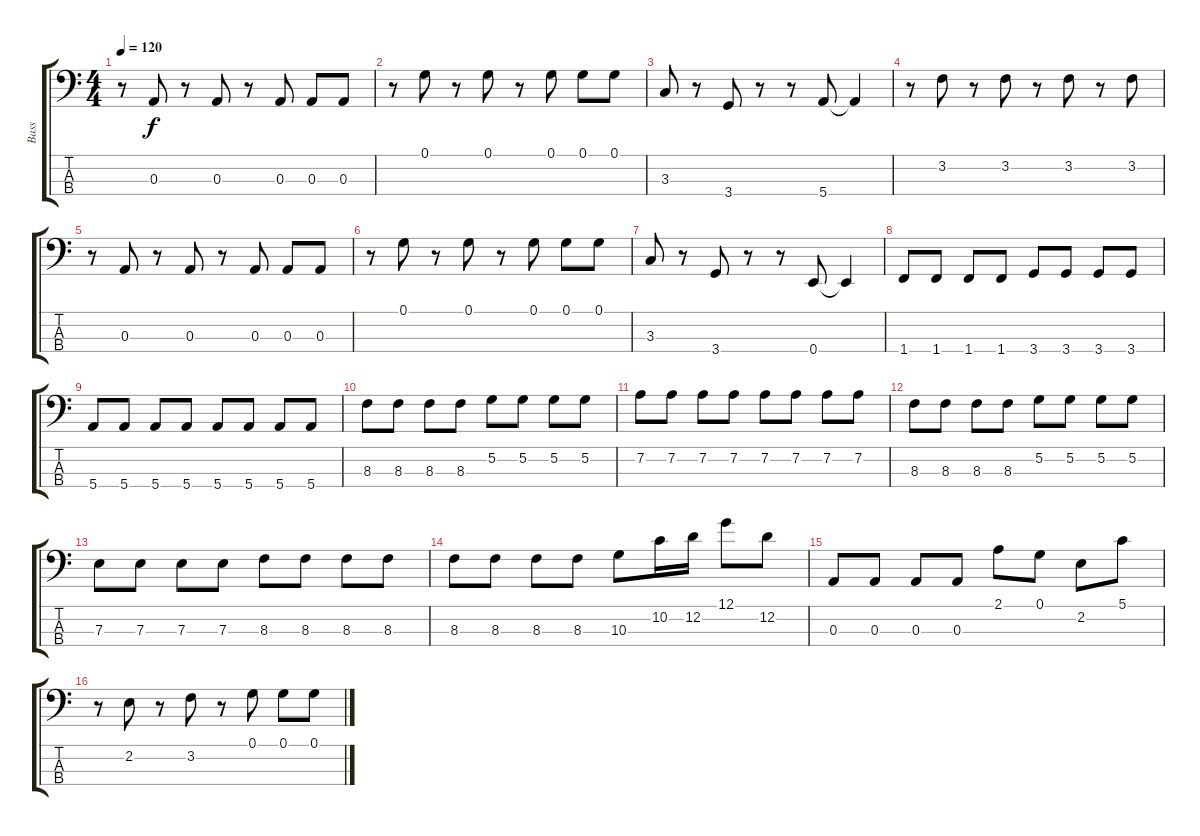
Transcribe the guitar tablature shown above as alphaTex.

\track ("Bass" "Bass") {instrument electricbasspick}
\staff {score tabs}
\tuning (G2 D2 A1 E1) {hide}
\ts (4 4)
\tempo 120
\clef f4
\ks c
r.8{dy f} 0.3.8 r.8 0.3.8 r.8 0.3.8 0.3.8 0.3.8 |
r.8 0.1.8 r.8 0.1.8 r.8 0.1.8 0.1.8 0.1.8 |
3.3.8 r.8 3.4.8 r.8 r.8 5.4.8 5.4{t}.4 |
r.8 3.2.8 r.8 3.2.8 r.8 3.2.8 r.8 3.2.8 |
r.8 0.3.8 r.8 0.3.8 r.8 0.3.8 0.3.8 0.3.8 |
r.8 0.1.8 r.8 0.1.8 r.8 0.1.8 0.1.8 0.1.8 |
3.3.8 r.8 3.4.8 r.8 r.8 0.4.8 0.4{t}.4 |
1.4.8 1.4.8 1.4.8 1.4.8 3.4.8 3.4.8 3.4.8 3.4.8 |
5.4.8 5.4.8 5.4.8 5.4.8 5.4.8 5.4.8 5.4.8 5.4.8 |
8.3.8 8.3.8 8.3.8 8.3.8 5.2.8 5.2.8 5.2.8 5.2.8 |
7.2.8 7.2.8 7.2.8 7.2.8 7.2.8 7.2.8 7.2.8 7.2.8 |
8.3.8 8.3.8 8.3.8 8.3.8 5.2.8 5.2.8 5.2.8 5.2.8 |
7.3.8 7.3.8 7.3.8 7.3.8 8.3.8 8.3.8 8.3.8 8.3.8 |
8.3.8 8.3.8 8.3.8 8.3.8 10.3.8 10.2.16 12.2.16 12.1.8 12.2.8 |
0.3.8 0.3.8 0.3.8 0.3.8 2.1.8 0.1.8 2.2.8 5.1.8 |
r.8 2.2.8 r.8 3.2.8 r.8 0.1.8 0.1.8 0.1.8
